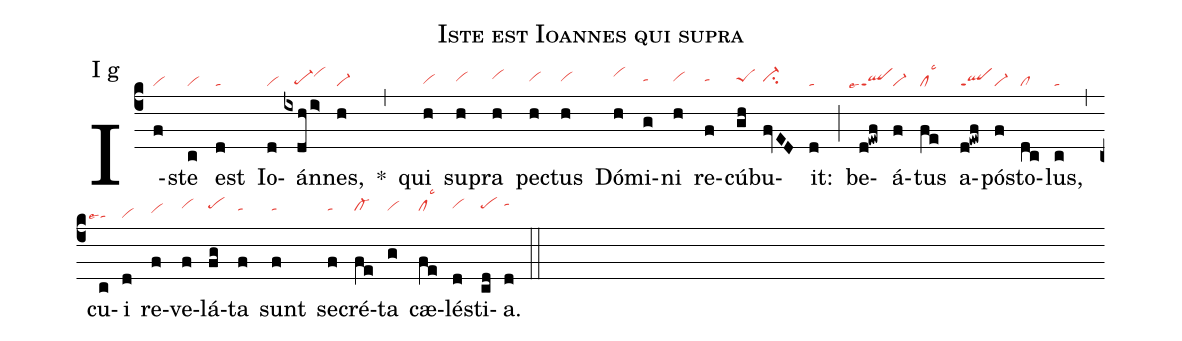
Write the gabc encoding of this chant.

name: Iste est Ioannes qui supra;
annotation: I g;
mode: 1;
nabc-lines: 1;
%%
(c4)
I(f|vi)ste(c|vi) est(d|ta) Io(d|vi)án(ixdh/i>|///pe-hgvihj)nes,(h|vi-) *(,)
qui(h|vihg) su(h|vihh)pra(h|vihi) pe(h|vihh)ctus(h|vihh) Dó(h|vihj)mi(g|tahh)ni(h|vihh) re(f|tahh)cú(gh|peShh)bu(fvED|ci-hh)it:(d|ta) (;)
be(d!ewf|```qlppt1lse7)á(f|vi-)tus(fe|cllsc3) a(d!ewf|qlppt1)pó(f|vi-)sto(dc|cl)lus,(c|ta) (,)
cu(c|```talse4)i(d|vi) re(f|vihh)ve(f|vihj)lá(fg|pehj)ta(f|tahi) sunt(f|tahi) se(f|tahi)cré(fe|cl-hi)ta(g|vihi) cæ(fe|clhilsc3)lé(d|vihj)sti(cd|pehj)a.(d|tahk) (::)
